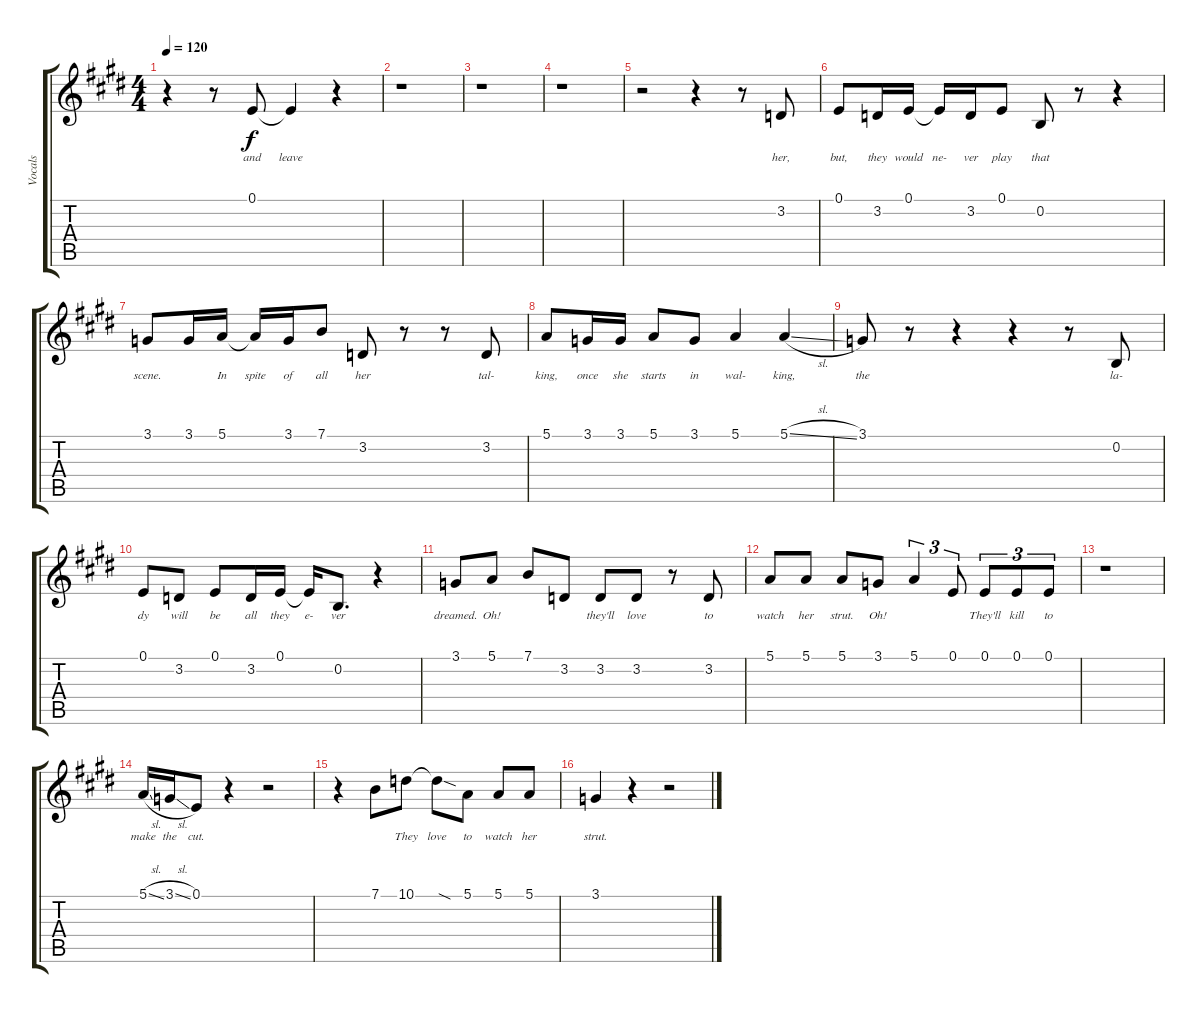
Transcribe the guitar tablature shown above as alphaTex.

\track ("Vocals" "Vocals") {instrument clarinet}
\staff {score tabs}
\tuning (E4 B3 G3 D3 A2 E2) {hide}
\ts (4 4)
\tempo 120
\clef g2
\ks e
r.4{dy f} r.8 0.1.8{lyrics (0 "and") lyrics (1 "") lyrics (2 "") lyrics (3 "") lyrics (4 "")} 0.1{t}.4{lyrics (0 "leave") lyrics (1 "") lyrics (2 "") lyrics (3 "") lyrics (4 "")} r.4 |
r.1 |
r.1 |
r.1 |
r.2 r.4 r.8 3.2.8{lyrics (0 "her,") lyrics (1 "") lyrics (2 "") lyrics (3 "") lyrics (4 "")} |
0.1.8{lyrics (0 "but,") lyrics (1 "") lyrics (2 "") lyrics (3 "") lyrics (4 "")} 3.2.16{lyrics (0 "they") lyrics (1 "") lyrics (2 "") lyrics (3 "") lyrics (4 "")} 0.1.16{lyrics (0 "would") lyrics (1 "") lyrics (2 "") lyrics (3 "") lyrics (4 "")} 0.1{t}.16{lyrics (0 "ne-") lyrics (1 "") lyrics (2 "") lyrics (3 "") lyrics (4 "")} 3.2.16{lyrics (0 "ver") lyrics (1 "") lyrics (2 "") lyrics (3 "") lyrics (4 "")} 0.1.8{lyrics (0 "play") lyrics (1 "") lyrics (2 "") lyrics (3 "") lyrics (4 "")} 0.2.8{lyrics (0 "that") lyrics (1 "") lyrics (2 "") lyrics (3 "") lyrics (4 "")} r.8 r.4 |
3.1.8{lyrics (0 "scene.") lyrics (1 "") lyrics (2 "") lyrics (3 "") lyrics (4 "")} 3.1.16{lyrics (0 "") lyrics (1 "") lyrics (2 "") lyrics (3 "") lyrics (4 "")} 5.1.16{lyrics (0 "In") lyrics (1 "") lyrics (2 "") lyrics (3 "") lyrics (4 "")} 5.1{t}.16{lyrics (0 "spite") lyrics (1 "") lyrics (2 "") lyrics (3 "") lyrics (4 "")} 3.1.16{lyrics (0 "of") lyrics (1 "") lyrics (2 "") lyrics (3 "") lyrics (4 "")} 7.1.8{lyrics (0 "all") lyrics (1 "") lyrics (2 "") lyrics (3 "") lyrics (4 "")} 3.2.8{lyrics (0 "her") lyrics (1 "") lyrics (2 "") lyrics (3 "") lyrics (4 "")} r.8 r.8 3.2.8{lyrics (0 "tal-") lyrics (1 "") lyrics (2 "") lyrics (3 "") lyrics (4 "")} |
5.1.8{lyrics (0 "king,") lyrics (1 "") lyrics (2 "") lyrics (3 "") lyrics (4 "")} 3.1.16{lyrics (0 "once") lyrics (1 "") lyrics (2 "") lyrics (3 "") lyrics (4 "")} 3.1.16{lyrics (0 "she") lyrics (1 "") lyrics (2 "") lyrics (3 "") lyrics (4 "")} 5.1.8{lyrics (0 "starts") lyrics (1 "") lyrics (2 "") lyrics (3 "") lyrics (4 "")} 3.1.8{lyrics (0 "in") lyrics (1 "") lyrics (2 "") lyrics (3 "") lyrics (4 "")} 5.1.4{lyrics (0 "wal-") lyrics (1 "") lyrics (2 "") lyrics (3 "") lyrics (4 "")} 5.1{sl}.4{lyrics (0 "king,") lyrics (1 "") lyrics (2 "") lyrics (3 "") lyrics (4 "")} |
3.1.8{lyrics (0 "the") lyrics (1 "") lyrics (2 "") lyrics (3 "") lyrics (4 "")} r.8 r.4 r.4 r.8 0.2.8{lyrics (0 "la-") lyrics (1 "") lyrics (2 "") lyrics (3 "") lyrics (4 "")} |
0.1.8{lyrics (0 "dy") lyrics (1 "") lyrics (2 "") lyrics (3 "") lyrics (4 "")} 3.2.8{lyrics (0 "will") lyrics (1 "") lyrics (2 "") lyrics (3 "") lyrics (4 "")} 0.1.8{lyrics (0 "be") lyrics (1 "") lyrics (2 "") lyrics (3 "") lyrics (4 "")} 3.2.16{lyrics (0 "all") lyrics (1 "") lyrics (2 "") lyrics (3 "") lyrics (4 "")} 0.1.16{lyrics (0 "they") lyrics (1 "") lyrics (2 "") lyrics (3 "") lyrics (4 "")} 0.1{t}.16{lyrics (0 "e-") lyrics (1 "") lyrics (2 "") lyrics (3 "") lyrics (4 "")} 0.2.8{d lyrics (0 "ver") lyrics (1 "") lyrics (2 "") lyrics (3 "") lyrics (4 "")} r.4 |
3.1.8{lyrics (0 "dreamed.") lyrics (1 "") lyrics (2 "") lyrics (3 "") lyrics (4 "")} 5.1.8{lyrics (0 "Oh!") lyrics (1 "") lyrics (2 "") lyrics (3 "") lyrics (4 "")} 7.1.8{lyrics (0 "") lyrics (1 "") lyrics (2 "") lyrics (3 "") lyrics (4 "")} 3.2.8{lyrics (0 "") lyrics (1 "") lyrics (2 "") lyrics (3 "") lyrics (4 "")} 3.2.8{lyrics (0 "they'll") lyrics (1 "") lyrics (2 "") lyrics (3 "") lyrics (4 "")} 3.2.8{lyrics (0 "love") lyrics (1 "") lyrics (2 "") lyrics (3 "") lyrics (4 "")} r.8 3.2.8{lyrics (0 "to") lyrics (1 "") lyrics (2 "") lyrics (3 "") lyrics (4 "")} |
5.1.8{lyrics (0 "watch") lyrics (1 "") lyrics (2 "") lyrics (3 "") lyrics (4 "")} 5.1.8{lyrics (0 "her") lyrics (1 "") lyrics (2 "") lyrics (3 "") lyrics (4 "")} 5.1.8{lyrics (0 "strut.") lyrics (1 "") lyrics (2 "") lyrics (3 "") lyrics (4 "")} 3.1.8{lyrics (0 "Oh!") lyrics (1 "") lyrics (2 "") lyrics (3 "") lyrics (4 "")} 5.1.4{tu (3 2) lyrics (0 "") lyrics (1 "") lyrics (2 "") lyrics (3 "") lyrics (4 "")} 0.1.8{tu (3 2) lyrics (0 "") lyrics (1 "") lyrics (2 "") lyrics (3 "") lyrics (4 "")} 0.1.8{tu (3 2) lyrics (0 "They'll") lyrics (1 "") lyrics (2 "") lyrics (3 "") lyrics (4 "")} 0.1.8{tu (3 2) lyrics (0 "kill") lyrics (1 "") lyrics (2 "") lyrics (3 "") lyrics (4 "")} 0.1.8{tu (3 2) lyrics (0 "to") lyrics (1 "") lyrics (2 "") lyrics (3 "") lyrics (4 "")} |
r.1 |
5.1{sl}.16{lyrics (0 "make") lyrics (1 "") lyrics (2 "") lyrics (3 "") lyrics (4 "")} 3.1{sl}.16{lyrics (0 "the") lyrics (1 "") lyrics (2 "") lyrics (3 "") lyrics (4 "")} 0.1.8{lyrics (0 "cut.") lyrics (1 "") lyrics (2 "") lyrics (3 "") lyrics (4 "")} r.4 r.2 |
r.4 7.1.8{lyrics (0 "") lyrics (1 "") lyrics (2 "") lyrics (3 "") lyrics (4 "")} 10.1.8{lyrics (0 "They") lyrics (1 "") lyrics (2 "") lyrics (3 "") lyrics (4 "")} 10.1{sod t}.8{lyrics (0 "love") lyrics (1 "") lyrics (2 "") lyrics (3 "") lyrics (4 "")} 5.1.8{lyrics (0 "to") lyrics (1 "") lyrics (2 "") lyrics (3 "") lyrics (4 "")} 5.1.8{lyrics (0 "watch") lyrics (1 "") lyrics (2 "") lyrics (3 "") lyrics (4 "")} 5.1.8{lyrics (0 "her") lyrics (1 "") lyrics (2 "") lyrics (3 "") lyrics (4 "")} |
3.1.4{lyrics (0 "strut.") lyrics (1 "") lyrics (2 "") lyrics (3 "") lyrics (4 "")} r.4 r.2
